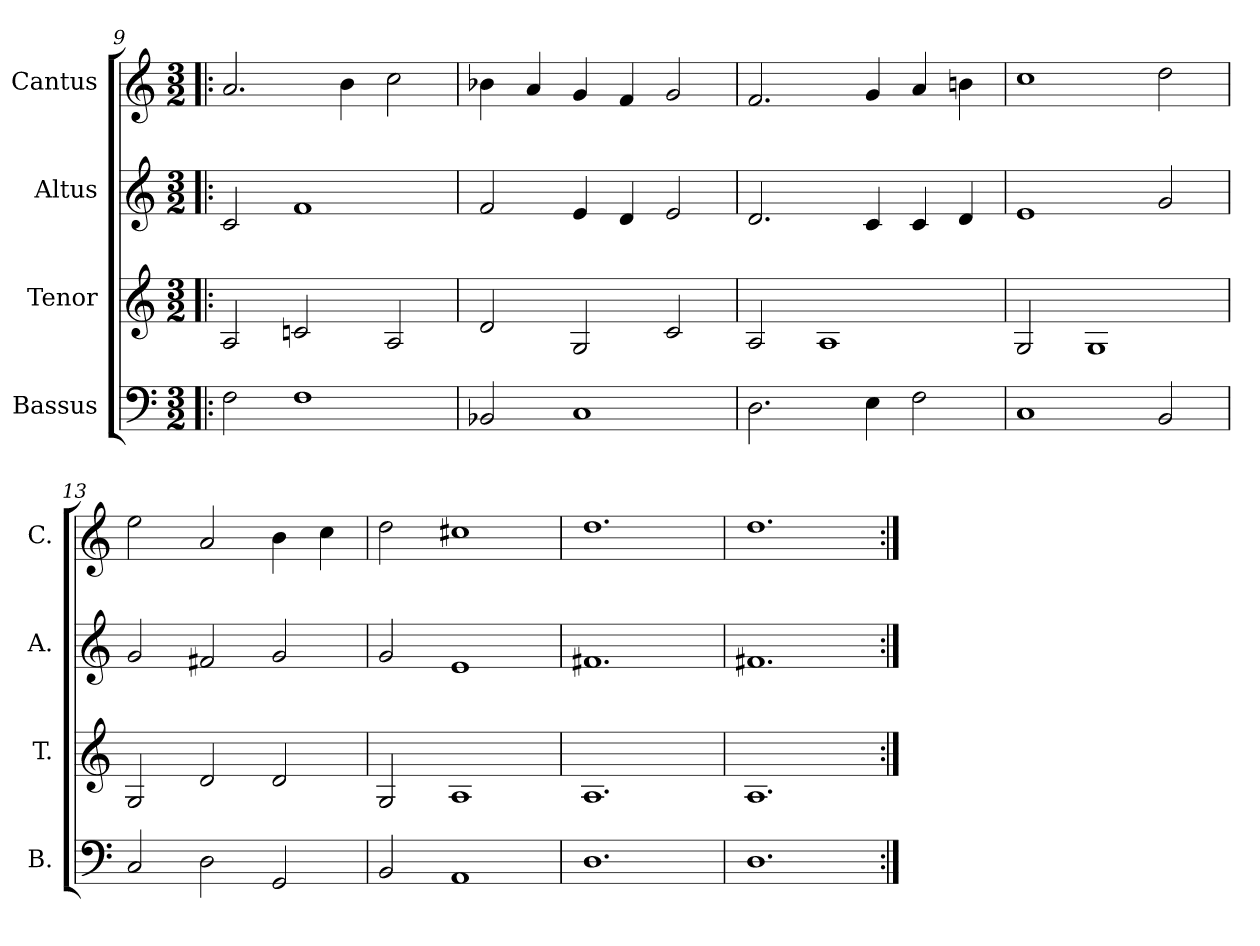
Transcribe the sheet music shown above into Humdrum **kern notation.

**kern	**kern	**kern	**kern
*part4	*part3	*part2	*part1
*staff4	*staff3	*staff2	*staff1
*I"Bassus	*I"Tenor	*I"Altus	*I"Cantus
*I'B.	*I'T.	*I'A.	*I'C.
*clefF4	*clefG2	*clefG2	*clefG2
*k[]	*k[]	*k[]	*k[]
*C:	*C:	*C:	*C:
*M3/2	*M3/2	*M3/2	*M3/2
=9!|:	=9!|:	=9!|:	=9!|:
2F\	2A/	2c/	2.a/
1F\	2cn/	1f/	.
.	.	.	4b\
.	2A/	.	2cc\
=10	=10	=10	=10
2BB-X/	2d/	2f/	4b-X\
.	.	.	4a/
1C/	2G/	4e/	4g/
.	.	4d/	4f/
.	2c/	2e/	2g/
=11	=11	=11	=11
2.D\	2A/	2.d/	2.f/
.	1A/	.	.
4E\	.	4c/	4g/
2F\	.	4c/	4a/
.	.	4d/	4bn\
=12	=12	=12	=12
1C/	2G/	1e/	1cc\
.	1G/	.	.
2BB/	.	2g/	2dd\
=13	=13	=13	=13
2C/	2G/	2g/	2ee\
2D\	2d/	2f#X/	2a/
2GG/	2d/	2g/	4b\
.	.	.	4cc\
=14	=14	=14	=14
2BB/	2G/	2g/	2dd\
1AA/	1A/	1e/	1cc#X\
=15	=15	=15	=15
1.D\	1.A/	1.f#X/	1.dd\
=16	=16	=16	=16
1.D\	1.A/	1.f#X/	1.dd\
=:|!	=:|!	=:|!	=:|!
*-	*-	*-	*-
